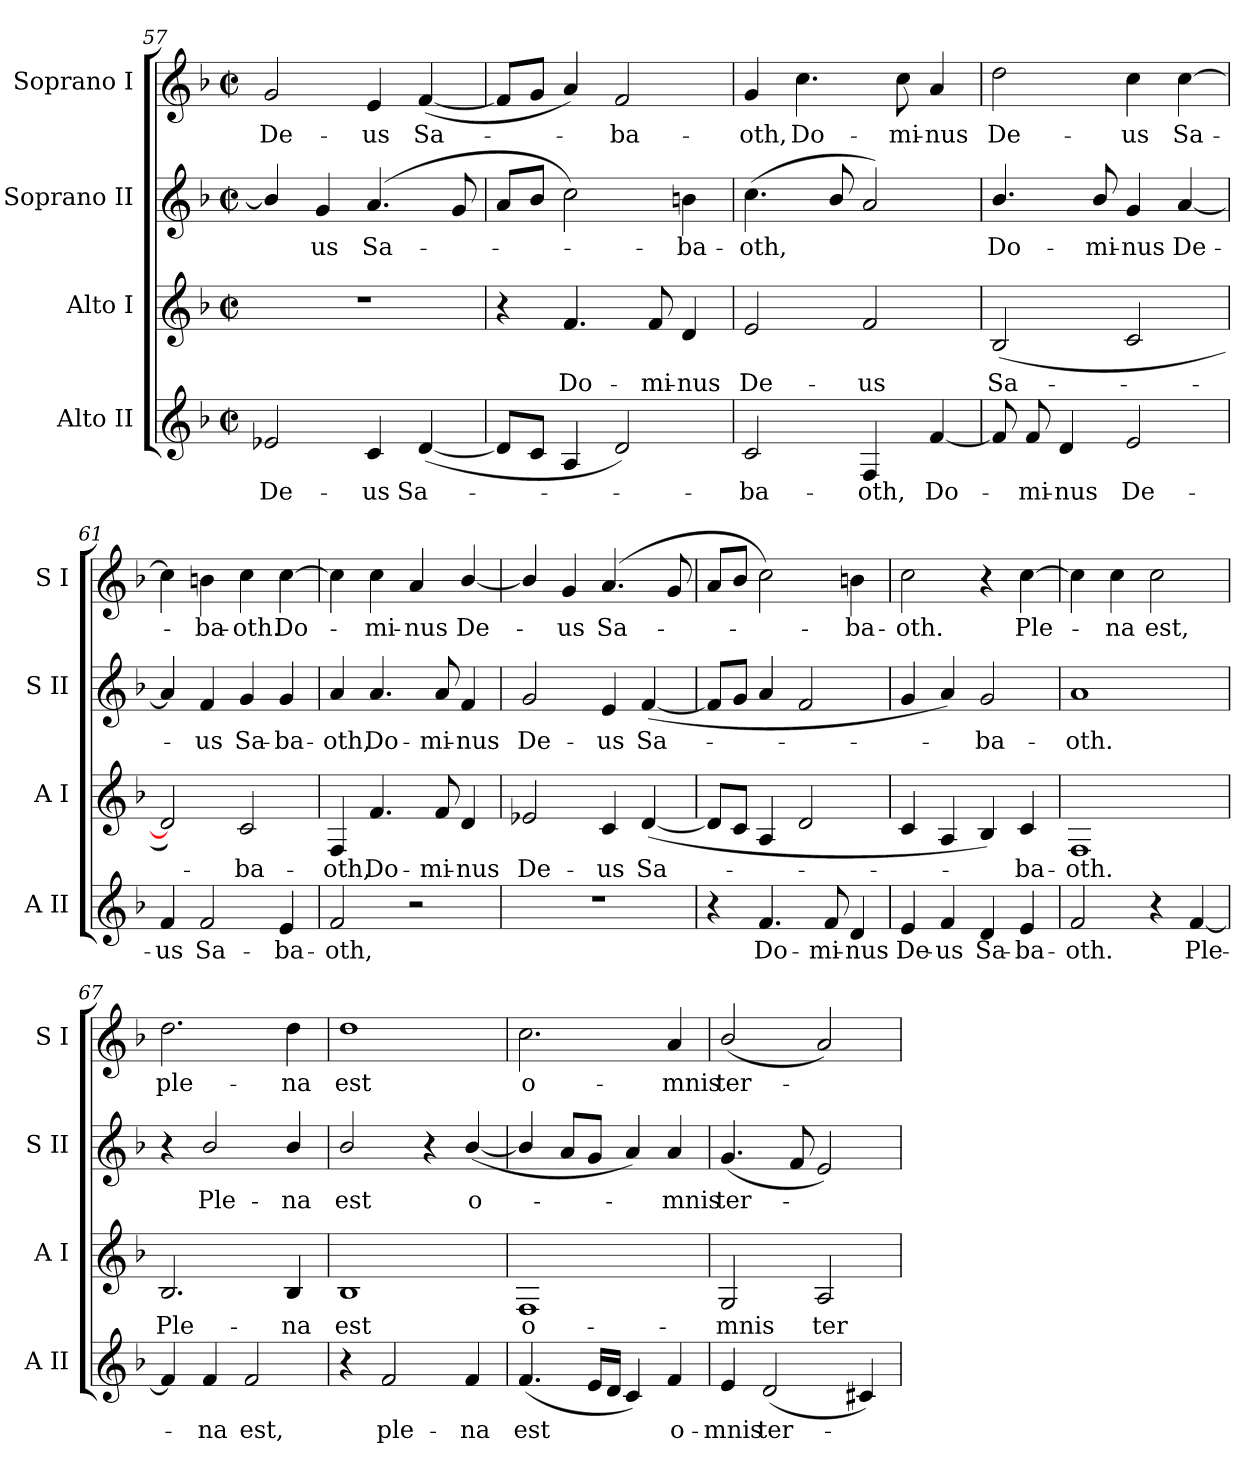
**kern	**text	**kern	**text	**kern	**text	**kern	**text
*part4	*part4	*part3	*part3	*part2	*part2	*part1	*part1
*staff4	*staff4	*staff3	*staff3	*staff2	*staff2	*staff1	*staff1
*I"Alto II	*	*I"Alto I	*	*I"Soprano II	*	*I"Soprano I	*
*I'A II	*	*I'A I	*	*I'S II	*	*I'S I	*
*clefG2	*	*clefG2	*	*clefG2	*	*clefG2	*
*k[b-]	*	*k[b-]	*	*k[b-]	*	*k[b-]	*
*F:	*	*F:	*	*F:	*	*F:	*
*M2/2	*	*M2/2	*	*M2/2	*	*M2/2	*
*met(c|)	*	*met(c|)	*	*met(c|)	*	*met(c|)	*
=57	=57	=57	=57	=57	=57	=57	=57
!	!LO:LY:b	!	!	!	!	!	!LO:LY:b
2e-X	De-	1r	.	4b-/]	.	2g	De-
!	!	!	!	!	!LO:LY:b	!	!
.	.	.	.	4g	us	.	.
!	!LO:LY:b	!	!	!	!LO:LY:b	!	!LO:LY:b
4c	-us	.	.	(<4.a	Sa-	4e	-us
!	!LO:LY:b	!	!	!	!	!	!LO:LY:b
(<[4d	Sa-	.	.	.	.	(<[4f	Sa-
.	.	.	.	8g	.	.	.
!!LO:LB:g=z
=58	=58	=58	=58	=58	=58	=58	=58
8dL]	.	4r	.	8aL	.	8fL]	.
8cJ	.	.	.	8b-J	.	8gJ	.
!	!	!	!LO:LY:b	!	!	!	!
4A	.	4.f	Do-	2cc)	.	4a)	.
!	!	!	!	!	!	!	!LO:LY:b
2d)	.	.	.	.	.	2f	ba-
!	!	!	!LO:LY:b	!	!	!	!
.	.	8f	-mi-	.	.	.	.
!	!	!	!LO:LY:b	!	!LO:LY:b	!	!
.	.	4d	-nus	4bn	ba-	.	.
=59	=59	=59	=59	=59	=59	=59	=59
!	!LO:LY:b	!	!LO:LY:b	!	!LO:LY:b	!	!LO:LY:b
2c	ba-	2e	De-	(<4.cc	-oth,	4g	-oth,
!	!	!	!	!	!	!	!LO:LY:b
.	.	.	.	.	.	4.cc	Do-
.	.	.	.	8b-/	.	.	.
!	!LO:LY:b	!	!LO:LY:b	!	!	!	!
4F	-oth,	2f	-us	2a)	.	.	.
!	!	!	!	!	!	!	!LO:LY:b
.	.	.	.	.	.	8cc	-mi-
!	!LO:LY:b	!	!	!	!	!	!LO:LY:b
[4f	Do-	.	.	.	.	4a	-nus
=60	=60	=60	=60	=60	=60	=60	=60
!	!	!	!LO:LY:b	!	!LO:LY:b	!	!LO:LY:b
8f]	.	(<2B-	Sa-	4.b-/	Do-	2dd	De-
!	!LO:LY:b	!	!	!	!	!	!
8f	mi-	.	.	.	.	.	.
!	!LO:LY:b	!	!	!	!	!	!
4d	-nus	.	.	.	.	.	.
!	!	!	!	!	!LO:LY:b	!	!
.	.	.	.	8b-/	-mi-	.	.
!	!LO:LY:b	!	!	!	!LO:LY:b	!	!LO:LY:b
2e	De-	2c	.	4g	-nus	4cc	-us
!	!	!	!	!	!LO:LY:b	!	!LO:LY:b
.	.	.	.	[4a	De-	[4cc	Sa-
=61	=61	=61	=61	=61	=61	=61	=61
!	!LO:LY:b	!	!	!	!	!	!
4f	-us	2d])	.	4a]	.	4cc]	.
!	!LO:LY:b	!	!	!	!LO:LY:b	!	!LO:LY:b
2f	Sa-	.	.	4f	us	4bn	ba-
!	!	!	!LO:LY:b	!	!LO:LY:b	!	!LO:LY:b
.	.	2c	ba-	4g	Sa-	4cc	-oth.
!	!LO:LY:b	!	!	!	!LO:LY:b	!	!LO:LY:b
4e	-ba-	.	.	4g	-ba-	[4cc	Do-
=62	=62	=62	=62	=62	=62	=62	=62
!	!LO:LY:b	!	!LO:LY:b	!	!LO:LY:b	!	!
2f	-oth,	4F	-oth,	4a	-oth,	4cc]	.
!	!	!	!LO:LY:b	!	!LO:LY:b	!	!LO:LY:b
.	.	4.f	Do-	4.a	Do-	4cc	mi-
!	!	!	!	!	!	!	!LO:LY:b
2r	.	.	.	.	.	4a	-nus
!	!	!	!LO:LY:b	!	!LO:LY:b	!	!
.	.	8f	-mi-	8a	-mi-	.	.
!	!	!	!LO:LY:b	!	!LO:LY:b	!	!LO:LY:b
.	.	4d	-nus	4f	-nus	[4b-/	De-
!!LO:LB:g=z
=63	=63	=63	=63	=63	=63	=63	=63
!	!	!	!LO:LY:b	!	!LO:LY:b	!	!
1r	.	2e-X	De-	2g	De-	4b-/]	.
!	!	!	!	!	!	!	!LO:LY:b
.	.	.	.	.	.	4g	us
!	!	!	!LO:LY:b	!	!LO:LY:b	!	!LO:LY:b
.	.	4c	-us	4e	-us	(<4.a	Sa-
!	!	!	!LO:LY:b	!	!LO:LY:b	!	!
.	.	(<[4d	Sa-	(<[4f	Sa-	.	.
.	.	.	.	.	.	8g	.
=64	=64	=64	=64	=64	=64	=64	=64
4r	.	8dL]	.	8fL]	.	8aL	.
.	.	8cJ	.	8gJ	.	8b-J	.
!	!LO:LY:b	!	!	!	!	!	!
4.f	Do-	4A	.	4a	.	2cc)	.
.	.	2d	.	2f	.	.	.
!	!LO:LY:b	!	!	!	!	!	!
8f	-mi-	.	.	.	.	.	.
!	!LO:LY:b	!	!	!	!	!	!LO:LY:b
4d	-nus	.	.	.	.	4bn	ba-
=65	=65	=65	=65	=65	=65	=65	=65
!	!LO:LY:b	!	!	!	!	!	!LO:LY:b
4e	De-	4c	.	4g	.	2cc	-oth.
!	!LO:LY:b	!	!	!	!	!	!
4f	-us	4A	.	4a)	.	.	.
!	!LO:LY:b	!	!	!	!LO:LY:b	!	!
4d	Sa-	4B-)	.	2g	ba-	4r	.
!	!LO:LY:b	!	!LO:LY:b	!	!	!	!LO:LY:b
4e	-ba-	4c	ba-	.	.	[4cc	Ple-
=66	=66	=66	=66	=66	=66	=66	=66
!	!LO:LY:b	!	!LO:LY:b	!	!LO:LY:b	!	!
2f	-oth.	1F	-oth.	1a	-oth.	4cc]	.
!	!	!	!	!	!	!	!LO:LY:b
.	.	.	.	.	.	4cc	na
!	!	!	!	!	!	!	!LO:LY:b
4r	.	.	.	.	.	2cc	est,
!	!LO:LY:b	!	!	!	!	!	!
[4f	Ple-	.	.	.	.	.	.
=67	=67	=67	=67	=67	=67	=67	=67
!	!	!	!LO:LY:b	!	!	!	!LO:LY:b
4f]	.	2.B-	Ple-	4r	.	2.dd	ple-
!	!LO:LY:b	!	!	!	!LO:LY:b	!	!
4f	na	.	.	2b-/	Ple-	.	.
!	!LO:LY:b	!	!	!	!	!	!
2f	est,	.	.	.	.	.	.
!	!	!	!LO:LY:b	!	!LO:LY:b	!	!LO:LY:b
.	.	4B-	-na	4b-/	-na	4dd	-na
=68	=68	=68	=68	=68	=68	=68	=68
!	!	!	!LO:LY:b	!	!LO:LY:b	!	!LO:LY:b
4r	.	1B-	est	2b-/	est	1dd	est
!	!LO:LY:b	!	!	!	!	!	!
2f	ple-	.	.	.	.	.	.
.	.	.	.	4r	.	.	.
!	!LO:LY:b	!	!	!	!LO:LY:b	!	!
4f	-na	.	.	(<[4b-/	o-	.	.
!!LO:LB:g=z
=69	=69	=69	=69	=69	=69	=69	=69
!	!LO:LY:b	!	!LO:LY:b	!	!	!	!LO:LY:b
(<4.f	est	1F	o-	4b-/]	.	2.cc	o-
.	.	.	.	8aL	.	.	.
16eLL	.	.	.	8gJ	.	.	.
16dJJ	.	.	.	.	.	.	.
4c)	.	.	.	4a)	.	.	.
!	!LO:LY:b	!	!	!	!LO:LY:b	!	!LO:LY:b
4f	o-	.	.	4a	mnis	4a	-mnis
=70	=70	=70	=70	=70	=70	=70	=70
!	!LO:LY:b	!	!LO:LY:b	!	!LO:LY:b	!	!LO:LY:b
4e	-mnis	2G	-mnis	(<4.g	ter-	(<2b-/	ter-
!	!LO:LY:b	!	!	!	!	!	!
(<2d	ter-	.	.	.	.	.	.
.	.	.	.	8f	.	.	.
!	!	!	!LO:LY:b	!	!	!	!
.	.	2A	ter-	2e)	.	2a)	.
4c#X)	.	.	.	.	.	.	.
=	=	=	=	=	=	=	=
*-	*-	*-	*-	*-	*-	*-	*-
